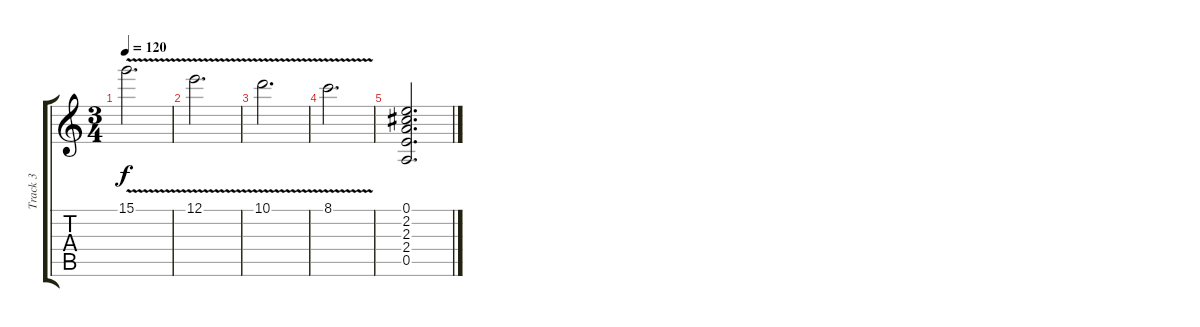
\track ("Track 3" "Track 3") {instrument acousticguitarsteel}
\staff {score tabs}
\tuning (E4 B3 G3 D3 A2 D2) {hide}
\ts (3 4)
\tempo 120
\clef g2
\ks c
15.1{v}.2{d dy f} |
12.1{v}.2{d} |
10.1{v}.2{d} |
8.1{v}.2{d} |
(0.1 2.2 2.3 2.4 0.5).2{d volume 2}
